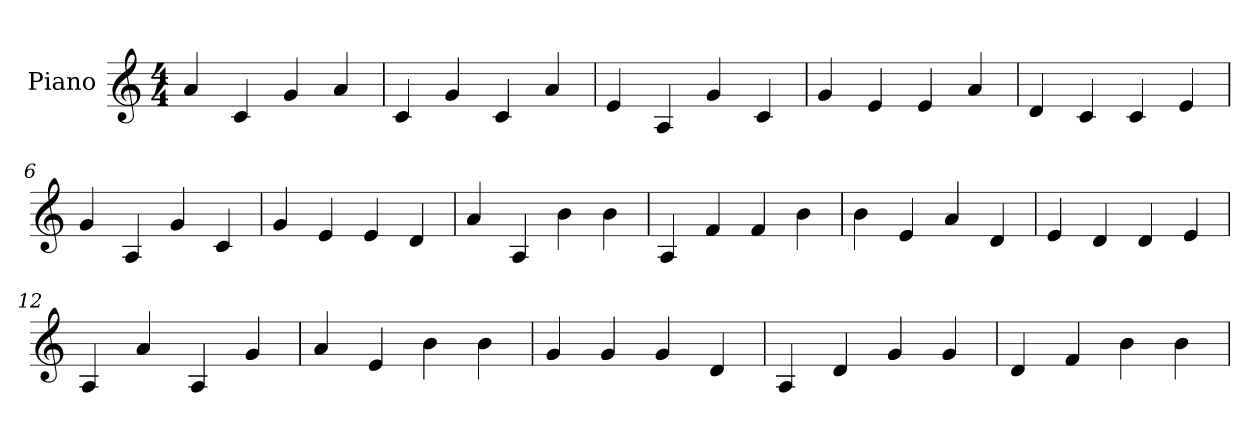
**kern
*part1
*staff1
*I"Piano
*I'Pno
*M4/4
=1
4a
4c
4g
4a
=2
4c
4g
4c
4a
=3
4e
4A
4g
4c
=4
4g
4e
4e
4a
=5
4d
4c
4c
4e
=6
4g
4A
4g
4c
=7
4g
4e
4e
4d
=8
4a
4A
4b
4b
=9
4A
4f
4f
4b
=10
4b
4e
4a
4d
=11
4e
4d
4d
4e
=12
4A
4a
4A
4g
=13
4a
4e
4b
4b
=14
4g
4g
4g
4d
=15
4A
4d
4g
4g
=16
4d
4f
4b
4b
=
*-
